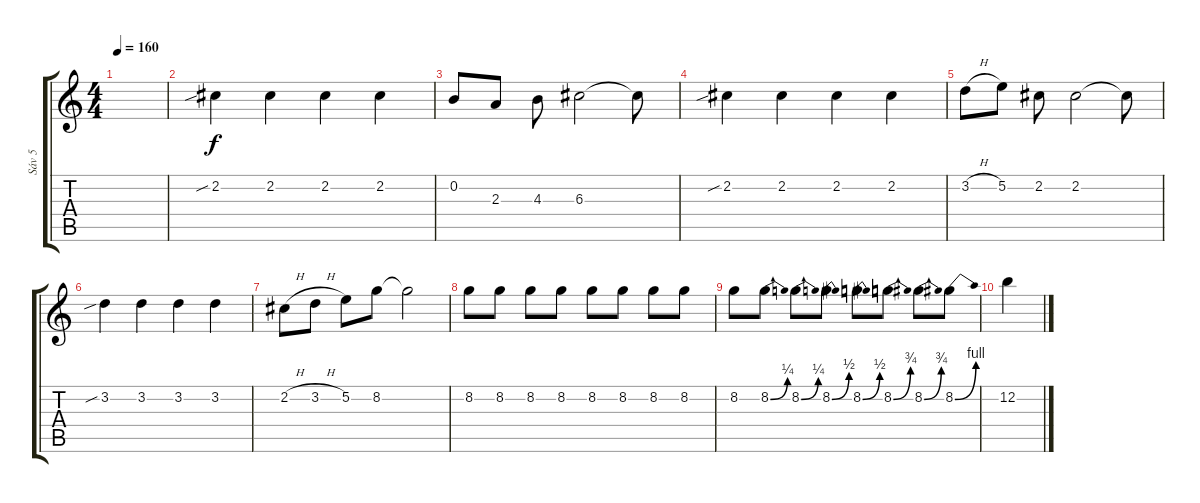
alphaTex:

\track ("Sáv 5" "Sáv 5") {instrument distortionguitar}
\staff {score tabs}
\tuning (E4 B3 G3 D3 A2 E2) {hide}
\ts (4 4)
\tempo 160
\clef g2
\ks c
|
2.2{sib}.4 2.2.4 2.2.4 2.2.4 |
0.2.8 2.3.8 4.3.8 6.3.2 6.3{t}.8 |
2.2{sib}.4 2.2.4 2.2.4 2.2.4 |
3.2{h}.8 5.2.8 2.2.8 2.2.2 2.2{t}.8 |
3.2{sib}.4 3.2.4 3.2.4 3.2.4 |
2.2{h}.8 3.2{h}.8 5.2.8 8.2.8 8.2{t}.2 |
8.2.8 8.2.8 8.2.8 8.2.8 8.2.8 8.2.8 8.2.8 8.2.8 |
8.2.8 8.2{be (bend 0 0 60 1)}.8 8.2{be (bend 0 0 60 1)}.8 8.2{be (bend 0 0 60 2)}.8 8.2{be (bend 0 0 60 2)}.8 8.2{be (bend 0 0 60 3)}.8 8.2{be (bend 0 0 60 3)}.8 8.2{be (bend 0 0 60 4)}.8 |
12.2.4
